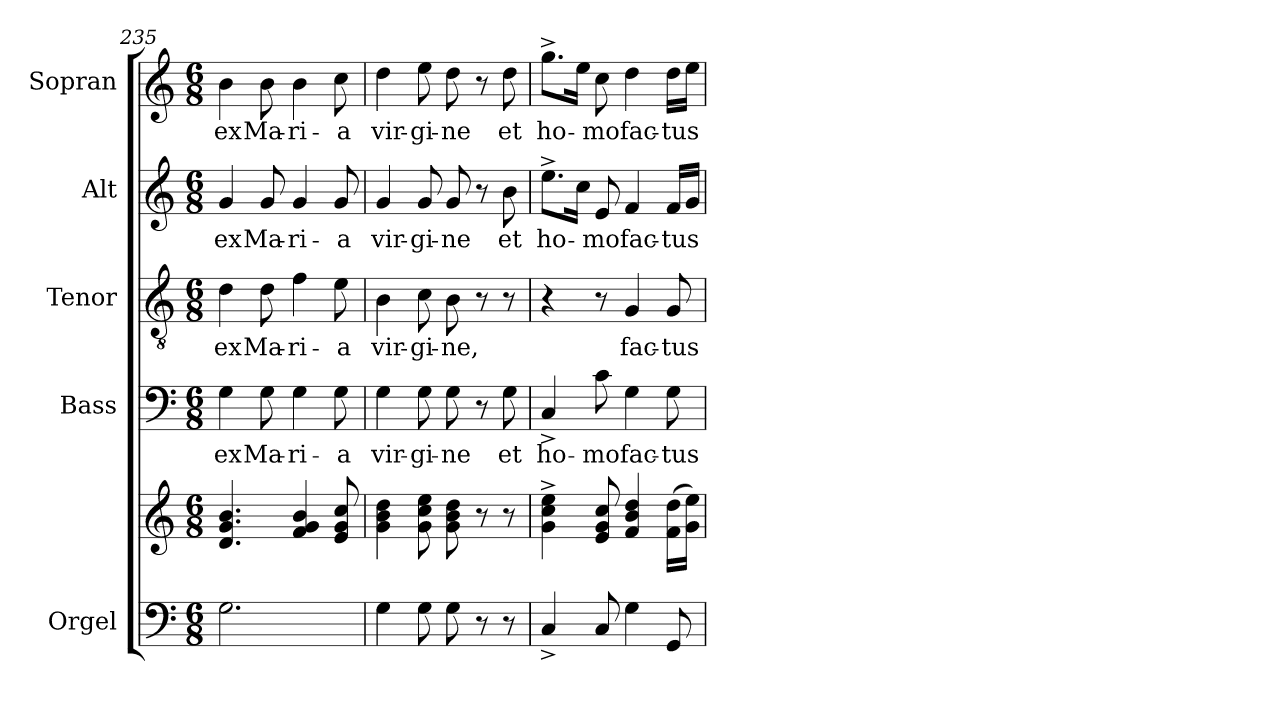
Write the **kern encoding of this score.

**kern	**kern	**kern	**text	**kern	**text	**kern	**text	**kern	**text
*part5	*part5	*part4	*part4	*part3	*part3	*part2	*part2	*part1	*part1
*staff6	*staff5	*staff4	*staff4	*staff3	*staff3	*staff2	*staff2	*staff1	*staff1
*I"Orgel	*	*I"Bass	*	*I"Tenor	*	*I"Alt	*	*I"Sopran	*
*I'Org.	*	*I'B.	*	*I'T.	*	*I'A.	*	*I'S.	*
*clefF4	*clefG2	*clefF4	*	*clefGv2	*	*clefG2	*	*clefG2	*
*k[]	*k[]	*k[]	*	*k[]	*	*k[]	*	*k[]	*
*C:	*C:	*C:	*	*C:	*	*C:	*	*C:	*
*M6/8	*M6/8	*M6/8	*	*M6/8	*	*M6/8	*	*M6/8	*
=235	=235	=235	=235	=235	=235	=235	=235	=235	=235
!	!	!	!LO:LY:b	!	!LO:LY:b	!	!LO:LY:b	!	!LO:LY:b
2.G\	4.d/ 4.g/ 4.b/	4G\	ex	4d\	ex	4g/	ex	4b\	ex
!	!	!	!LO:LY:b	!	!LO:LY:b	!	!LO:LY:b	!	!LO:LY:b
.	.	8G\	Ma-	8d\	Ma-	8g/	Ma-	8b\	Ma-
!	!	!	!LO:LY:b	!	!LO:LY:b	!	!LO:LY:b	!	!LO:LY:b
.	4f/ 4g/ 4b/	4G\	-ri-	4f\	-ri-	4g/	-ri-	4b\	-ri-
!	!	!	!LO:LY:b	!	!LO:LY:b	!	!LO:LY:b	!	!LO:LY:b
.	8e/ 8g/ 8cc/	8G\	-a	8e\	-a	8g/	-a	8cc\	-a
=236	=236	=236	=236	=236	=236	=236	=236	=236	=236
!	!	!	!LO:LY:b	!	!LO:LY:b	!	!LO:LY:b	!	!LO:LY:b
4G\	4g\ 4b\ 4dd\	4G\	vir-	4B\	vir-	4g/	vir-	4dd\	vir-
!	!	!	!LO:LY:b	!	!LO:LY:b	!	!LO:LY:b	!	!LO:LY:b
8G\	8g\ 8cc\ 8ee\	8G\	-gi-	8c\	-gi-	8g/	-gi-	8ee\	-gi-
!	!	!	!LO:LY:b	!	!LO:LY:b	!	!LO:LY:b	!	!LO:LY:b
8G\	8g\ 8b\ 8dd\	8G\	-ne	8B\	-ne,	8g/	-ne	8dd\	-ne
8r	8r	8r	.	8r	.	8r	.	8r	.
!	!	!	!LO:LY:b	!	!	!	!LO:LY:b	!	!LO:LY:b
8r	8r	8G\	et	8r	.	8b\	et	8dd\	et
=237	=237	=237	=237	=237	=237	=237	=237	=237	=237
!	!	!	!LO:LY:b	!	!	!	!LO:LY:b	!	!LO:LY:b
4C^</	4g\^> 4cc\^> 4ee\^>	4C^>/	ho-	4r	.	8.ee^>\L	ho-	8.gg^>\L	ho-
.	.	.	.	.	.	16cc\Jk	.	16ee\Jk	.
!	!	!	!LO:LY:b	!	!	!	!LO:LY:b	!	!LO:LY:b
8C/	8e/ 8g/ 8cc/	8c\	-mo	8r	.	8e/	-mo	8cc\	-mo
!	!	!	!LO:LY:b	!	!LO:LY:b	!	!LO:LY:b	!	!LO:LY:b
4G\	4f/ 4b/ 4dd/	4G\	fac-	4G/	fac-	4f/	fac-	4dd\	fac-
!	!	!	!LO:LY:b	!	!LO:LY:b	!	!LO:LY:b	!	!LO:LY:b
8GG/	(>16f\ 16dd\LL	8G\	-tus	8G/	-tus	16f/LL	-tus	16dd\LL	-tus
.	16g\ 16ee\JJ)	.	.	.	.	16g/JJ	.	16ee\JJ	.
=	=	=	=	=	=	=	=	=	=
*-	*-	*-	*-	*-	*-	*-	*-	*-	*-
